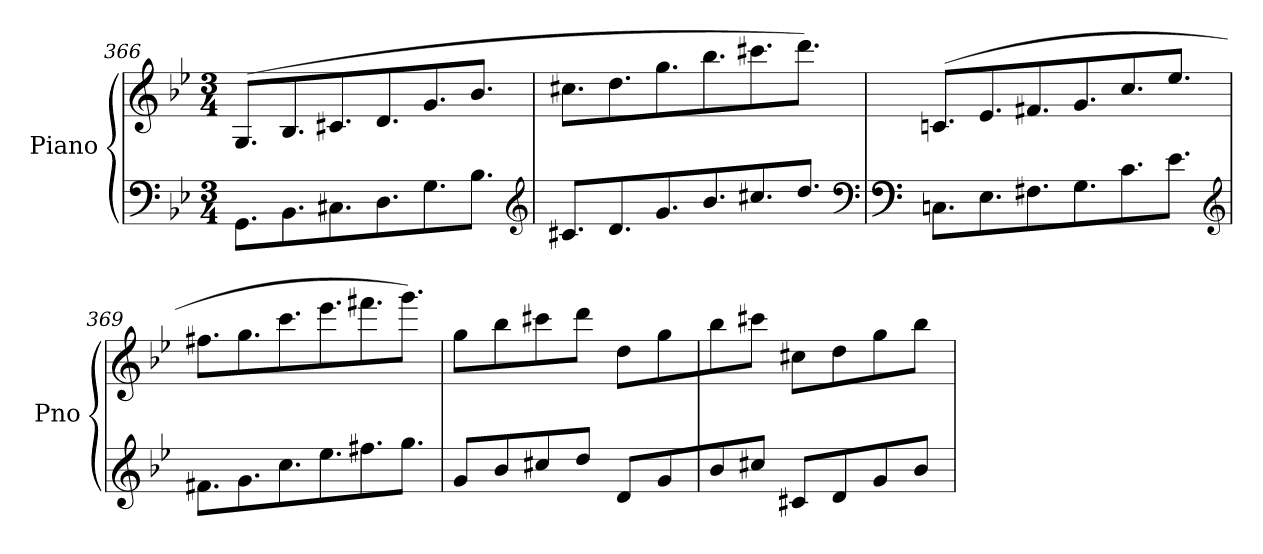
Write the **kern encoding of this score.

**kern	**kern
*part1	*part1
*staff2	*staff1
*I"Piano	*
*I'Pno	*
*clefF4	*clefG2
*k[b-e-]	*k[b-e-]
*B-:	*B-:
*M3/4	*M3/4
*Xtuplet	*Xtuplet
=366	=366
12.GG\L	(12.G/L
12.BB-\	12.B-/
12.C#X\	12.c#X/
12.D\	12.d/
12.G\	12.g/
12.B-\J	12.b-/J
*clefG2	*
!!LO:PB:g=z
=367	=367
12.c#X/L	12.cc#X\L
12.d/	12.dd\
12.g/	12.gg\
12.b-/	12.bb-\
12.cc#X/	12.ccc#X\
12.dd/J	12.ddd\J)
*clefF4	*
!!LO:PB:g=z
=368	=368
*clefF4	*
12.Cn\L	(12.cn/L
12.E-\	12.e-/
12.F#X\	12.f#X/
12.G\	12.g/
12.c\	12.cc/
12.e-\J	12.ee-/J
*clefG2	*
=369	=369
12.f#X\L	12.ff#X\L
12.g\	12.gg\
12.cc\	12.ccc\
12.ee-\	12.eee-\
12.ff#X\	12.fff#X\
12.gg\J	12.ggg\J)
=370	=370
8g/L	8gg\L
8b-/	8bb-\
8cc#X/	8ccc#X\
8dd/J	8ddd\J
8d/L	8dd\L
8g/	8gg\
=371	=371
8b-/	8bb-\
8cc#X/J	8ccc#X\J
8c#X/L	8cc#X\L
8d/	8dd\
8g/	8gg\
8b-/J	8bb-\J
=	=
*-	*-
